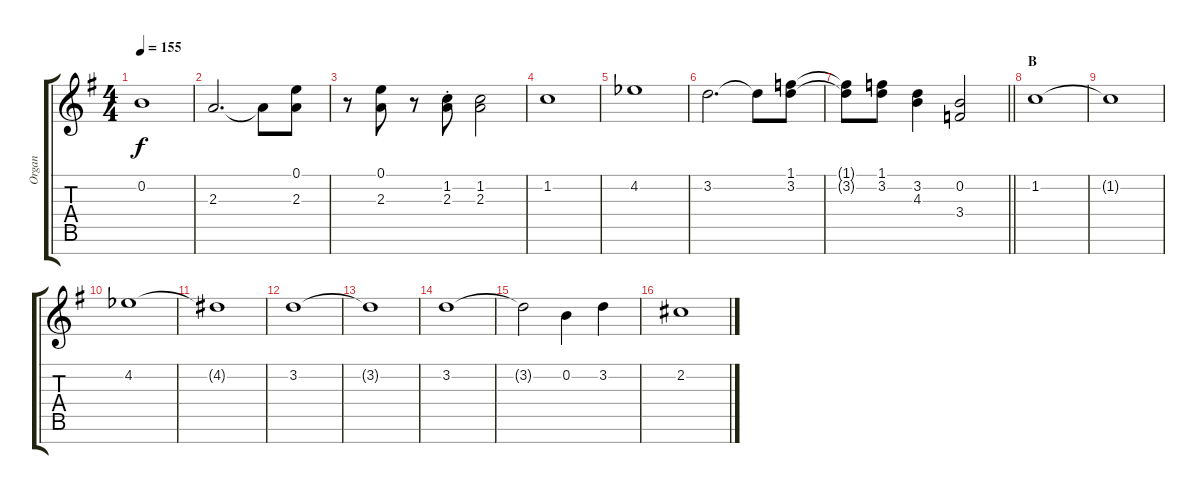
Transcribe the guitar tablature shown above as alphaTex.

\track ("Organ" "Organ") {instrument drawbarorgan}
\staff {score tabs}
\tuning (E5 B4 G4 D4 A3 E3 B2) {hide}
\ts (4 4)
\tempo 155
\clef g2
\ks g
0.2{t}.1{dy f} |
2.3.2{d} 2.3{t}.8 (0.1 2.3).8 |
r.8 (0.1 2.3).8 r.8 (1.2{st} 2.3{st}).8 (1.2 2.3).2 |
1.2.1 |
4.2{acc b}.1 |
3.2.2{d} 3.2{t}.8 (1.1 3.2).8 |
\barLineRight lightlight
(1.1{t} 3.2{t}).8 (1.1 3.2).8 (3.2 4.3).4 (0.2 3.4).2 |
\section ("" "B")
1.2.1 |
1.2{t}.1 |
4.2{acc b}.1 |
4.2{t}.1 |
3.2.1 |
3.2{t}.1 |
3.2.1 |
3.2{t}.2 0.2.4 3.2.4 |
2.2.1
